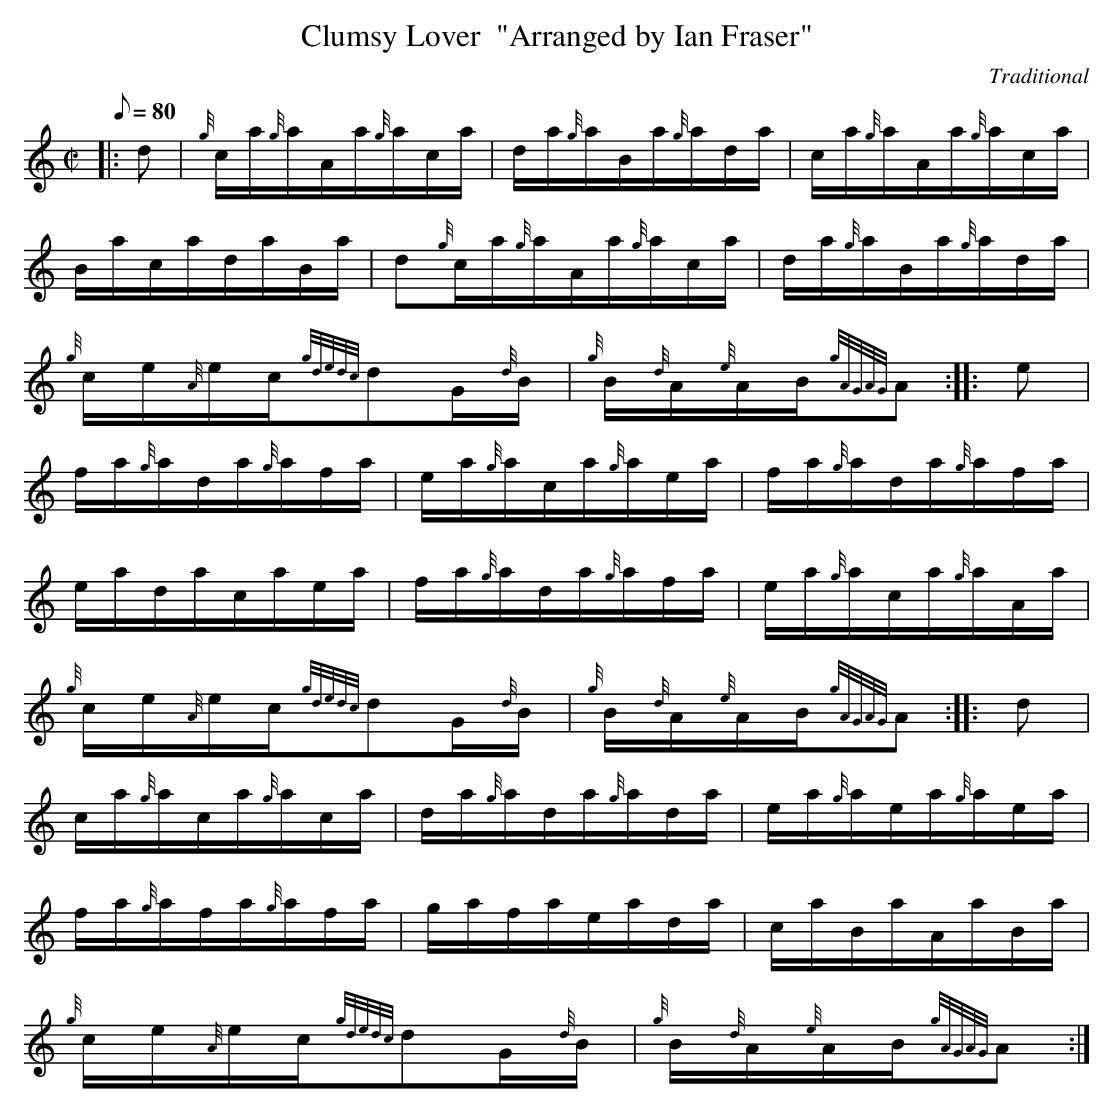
X:1
T:Clumsy Lover  "Arranged by Ian Fraser"
M:C|
L:1/8
Q:80
C:Traditional
K:HP
|: d|
{g}c/2a/2{g}a/2A/2a/2{g}a/2c/2a/2|
d/2a/2{g}a/2B/2a/2{g}a/2d/2a/2|
c/2a/2{g}a/2A/2a/2{g}a/2c/2a/2|  !
B/2a/2c/2a/2d/2a/2B/2a/2|
d{g}c/2a/2{g}a/2A/2a/2{g}a/2c/2a/2|
d/2a/2{g}a/2B/2a/2{g}a/2d/2a/2|  !
{g}c/2e/2{A}e/2c/2{gdedc}dG/2{d}B/2|
{g}B/2{d}A/2{e}A/2B/2{gAGAG}A:| |:
e|  !
f/2a/2{g}a/2d/2a/2{g}a/2f/2a/2|
e/2a/2{g}a/2c/2a/2{g}a/2e/2a/2|
f/2a/2{g}a/2d/2a/2{g}a/2f/2a/2|  !
e/2a/2d/2a/2c/2a/2e/2a/2|
f/2a/2{g}a/2d/2a/2{g}a/2f/2a/2|
e/2a/2{g}a/2c/2a/2{g}a/2A/2a/2|  !
{g}c/2e/2{A}e/2c/2{gdedc}dG/2{d}B/2|
{g}B/2{d}A/2{e}A/2B/2{gAGAG}A:| |:
d|  !
c/2a/2{g}a/2c/2a/2{g}a/2c/2a/2|
d/2a/2{g}a/2d/2a/2{g}a/2d/2a/2|
e/2a/2{g}a/2e/2a/2{g}a/2e/2a/2|  !
f/2a/2{g}a/2f/2a/2{g}a/2f/2a/2|
g/2a/2f/2a/2e/2a/2d/2a/2|
c/2a/2B/2a/2A/2a/2B/2a/2|  !
{g}c/2e/2{A}e/2c/2{gdedc}dG/2{d}B/2|
{g}B/2{d}A/2{e}A/2B/2{gAGAG}A:|

